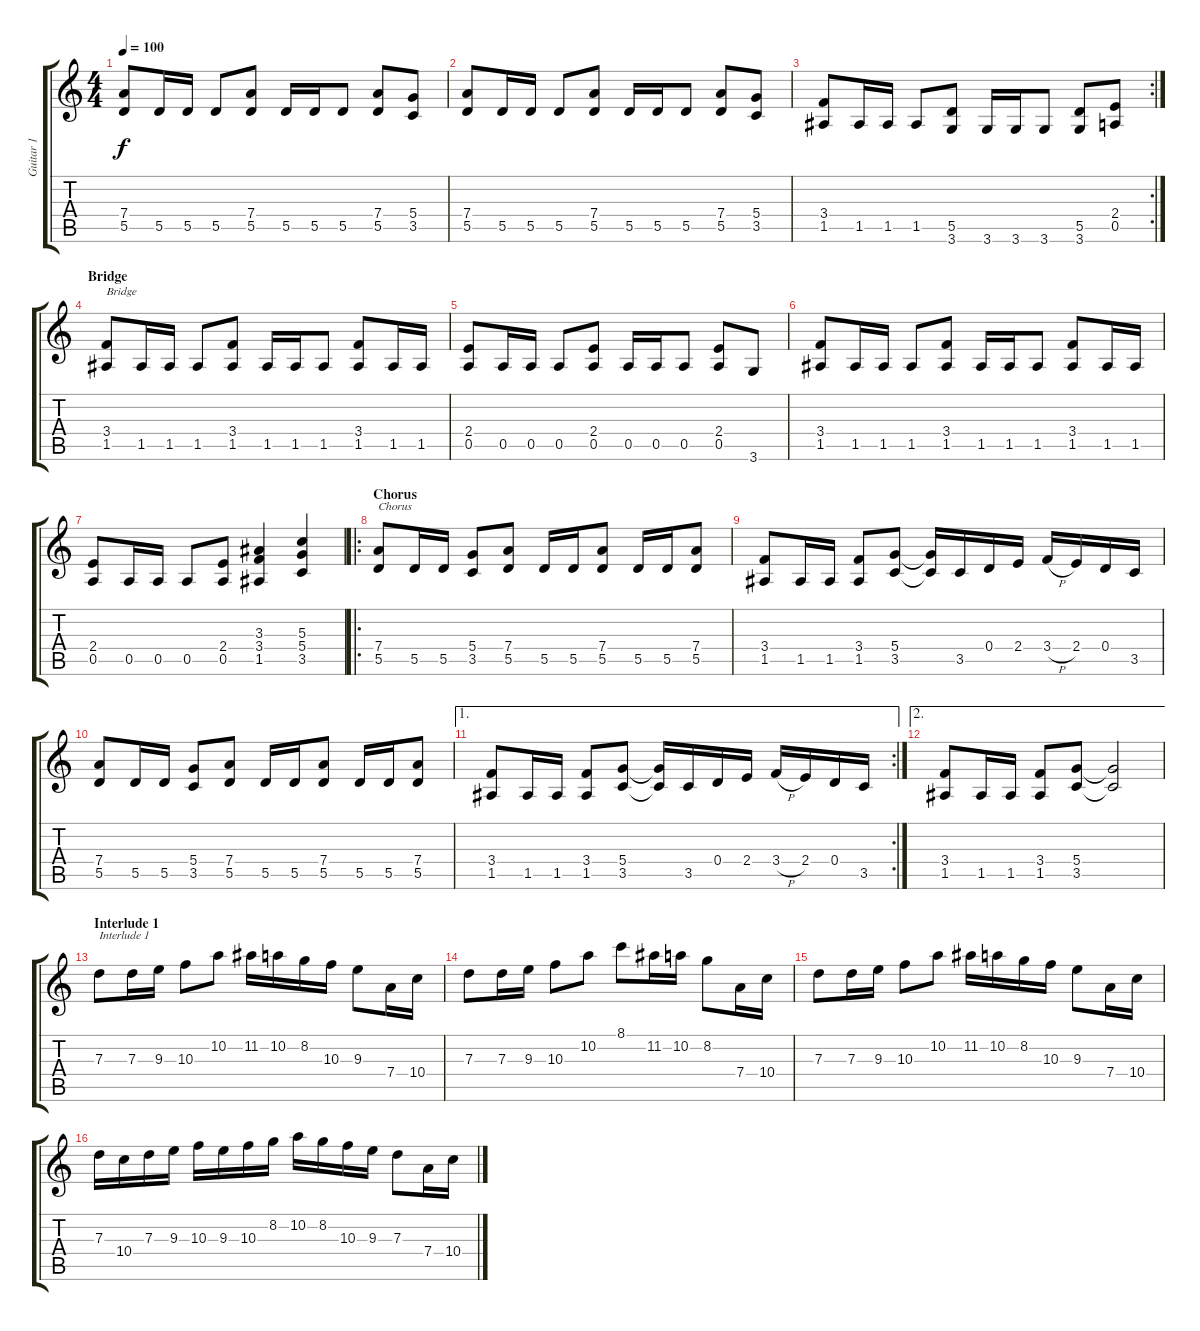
\track ("Guitar 1" "Guitar 1") {instrument distortionguitar}
\staff {score tabs}
\tuning (E4 B3 G3 D3 A2 E2) {hide}
\ts (4 4)
\tempo 100
\clef g2
\ks c
(7.4 5.5).8{dy f} 5.5.16 5.5.16 5.5.8 (7.4 5.5).8 5.5.16 5.5.16 5.5.8 (7.4 5.5).8 (5.4 3.5).8 |
(7.4 5.5).8 5.5.16 5.5.16 5.5.8 (7.4 5.5).8 5.5.16 5.5.16 5.5.8 (7.4 5.5).8 (5.4 3.5).8 |
\rc 2
(3.4 1.5).8 1.5.16 1.5.16 1.5.8 (5.5 3.6).8 3.6.16 3.6.16 3.6.8 (5.5 3.6).8 (2.4 0.5).8 |
\section ("" "Bridge")
(3.4 1.5).8{txt "Bridge"} 1.5.16 1.5.16 1.5.8 (3.4 1.5).8 1.5.16 1.5.16 1.5.8 (3.4 1.5).8 1.5.16 1.5.16 |
(2.4 0.5).8 0.5.16 0.5.16 0.5.8 (2.4 0.5).8 0.5.16 0.5.16 0.5.8 (2.4 0.5).8 3.6.8 |
(3.4 1.5).8 1.5.16 1.5.16 1.5.8 (3.4 1.5).8 1.5.16 1.5.16 1.5.8 (3.4 1.5).8 1.5.16 1.5.16 |
(2.4 0.5).8 0.5.16 0.5.16 0.5.8 (2.4 0.5).8 (3.3 3.4 1.5).4 (5.3 5.4 3.5).4 |
\ro
\section ("" "Chorus")
(7.4 5.5).8{txt "Chorus"} 5.5.16 5.5.16 (5.4 3.5).8 (7.4 5.5).8 5.5.16 5.5.16 (7.4 5.5).8 5.5.16 5.5.16 (7.4 5.5).8 |
(3.4 1.5).8 1.5.16 1.5.16 (3.4 1.5).8 (5.4 3.5).8 (5.4{t} 3.5{t}).16 3.5.16 0.4.16 2.4.16 3.4{h}.16 2.4.16 0.4.16 3.5.16 |
(7.4 5.5).8 5.5.16 5.5.16 (5.4 3.5).8 (7.4 5.5).8 5.5.16 5.5.16 (7.4 5.5).8 5.5.16 5.5.16 (7.4 5.5).8 |
\ae 1
\rc 2
(3.4 1.5).8 1.5.16 1.5.16 (3.4 1.5).8 (5.4 3.5).8 (5.4{t} 3.5{t}).16 3.5.16 0.4.16 2.4.16 3.4{h}.16 2.4.16 0.4.16 3.5.16 |
\ae 2
(3.4 1.5).8 1.5.16 1.5.16 (3.4 1.5).8 (5.4 3.5).8 (5.4{t} 3.5{t}).2 |
\section ("" "Interlude 1")
7.3.8{txt "Interlude 1"} 7.3.16 9.3.16 10.3.8 10.2.8 11.2.16 10.2.16 8.2.16 10.3.16 9.3.8 7.4.16 10.4.16 |
7.3.8 7.3.16 9.3.16 10.3.8 10.2.8 8.1.8 11.2.16 10.2.16 8.2.8 7.4.16 10.4.16 |
7.3.8 7.3.16 9.3.16 10.3.8 10.2.8 11.2.16 10.2.16 8.2.16 10.3.16 9.3.8 7.4.16 10.4.16 |
7.3.16 10.4.16 7.3.16 9.3.16 10.3.16 9.3.16 10.3.16 8.2.16 10.2.16 8.2.16 10.3.16 9.3.16 7.3.8 7.4.16 10.4.16
